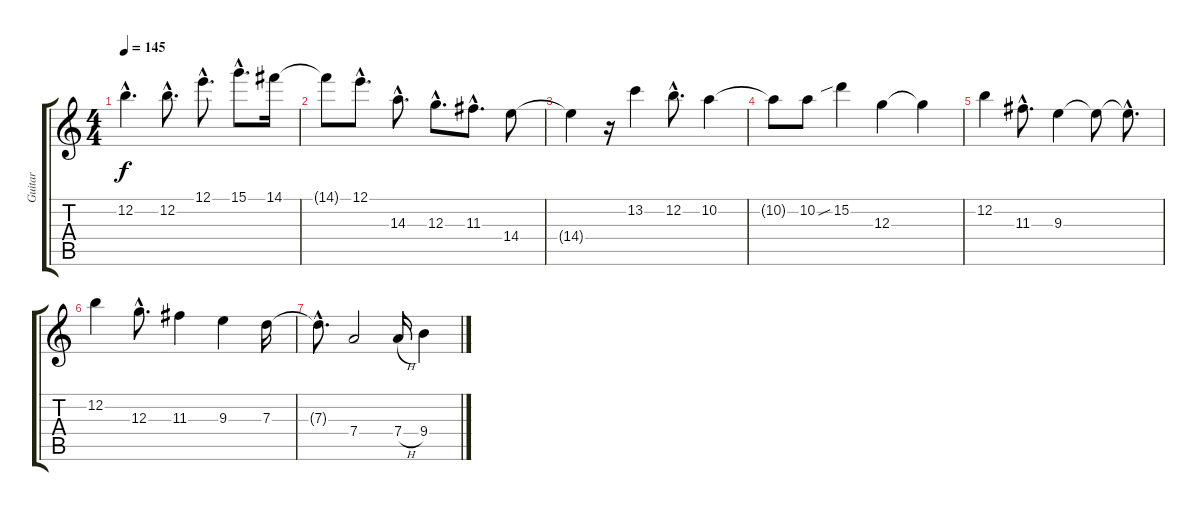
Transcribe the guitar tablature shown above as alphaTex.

\track ("Guitar" "Guitar") {instrument distortionguitar}
\staff {score tabs}
\tuning (E4 B3 G3 D3 A2 E2) {hide}
\ts (4 4)
\tempo 145
\clef g2
\ks c
12.2{hac t}.4{d dy f} 12.2{hac}.8{d} 12.1{hac}.8{d} 15.1{hac}.8{d} 14.1.16 |
14.1{t}.8 12.1{hac}.8{d} 14.3{hac}.8{d} 12.3{hac}.8{d} 11.3{hac}.8{d} 14.4.8 |
14.4{t}.4 r.16 13.2.4 12.2{hac}.8{d} 10.2.4 |
10.2{t}.8 10.2.8 15.2{sib}.4 12.3.4 12.3{t}.4 |
12.2.4 11.3{hac}.8{d} 9.3.4 9.3{t}.8 9.3{hac t}.8{d} |
12.2.4 12.3{hac}.8{d} 11.3.4 9.3.4 7.3.16 |
7.3{hac t}.8{d} 7.4.2 7.4{h}.16 9.4.4
